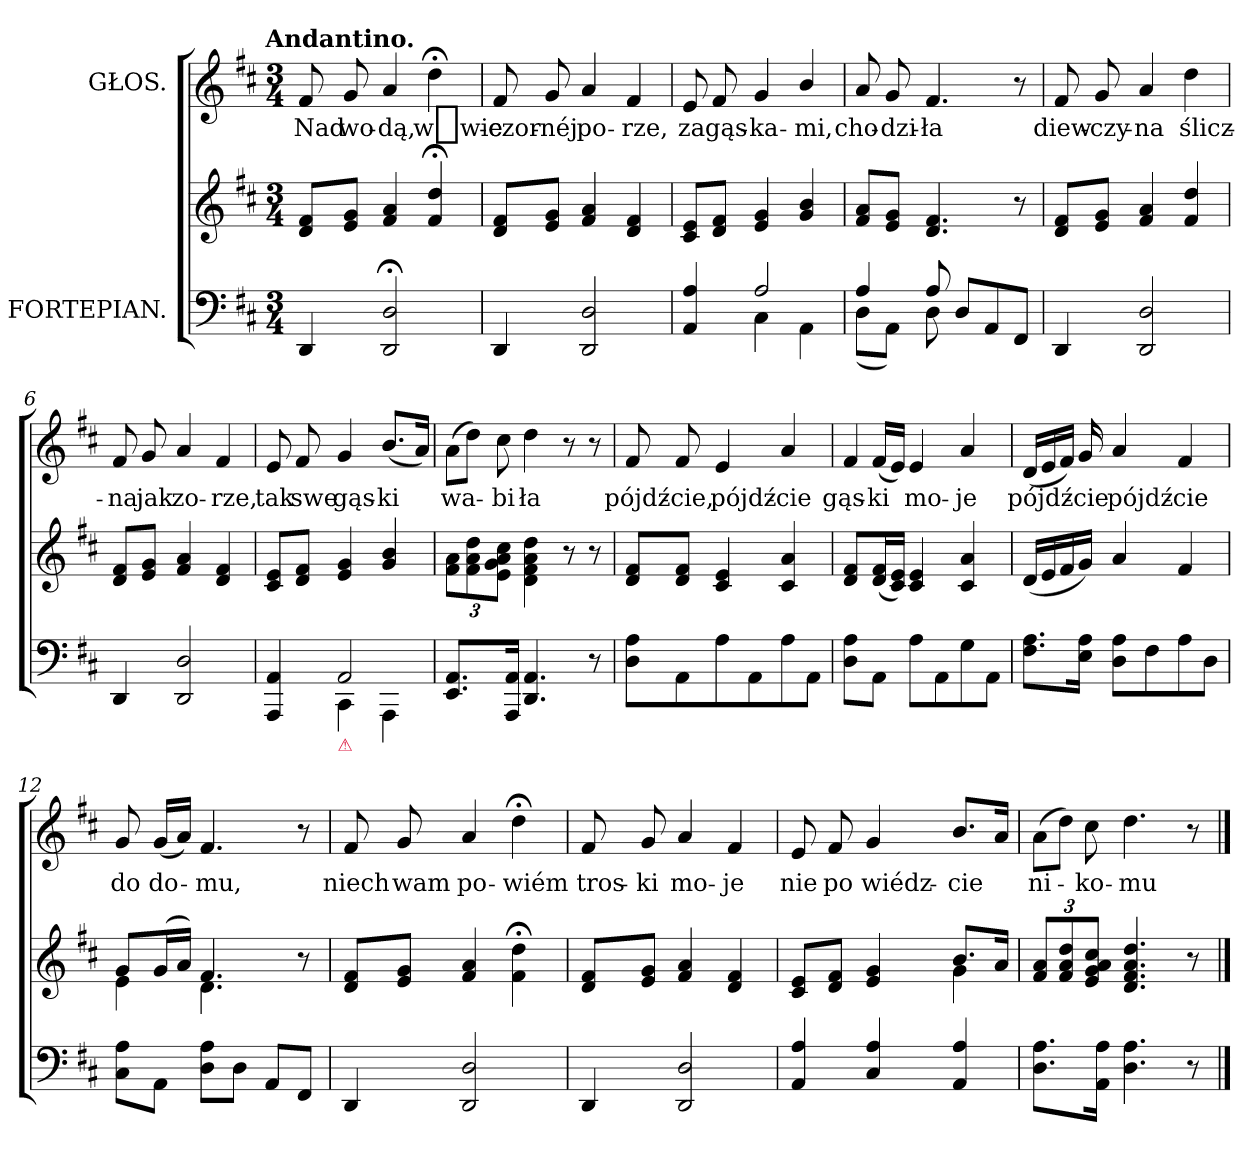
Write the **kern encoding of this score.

**kern	**kern	**kern	**text
*part2	*part2	*part1	*part1
*staff3	*staff2	*staff1	*staff1
*I"FORTEPIAN.	*	*I"GŁOS.	*
*clefF4	*clefG2	*clefG2	*
*k[f#c#]	*k[f#c#]	*k[f#c#]	*
*D:	*D:	*D:	*
!!LO:TX:omd:t=Andantino.
*M3/4	*M3/4	*M3/4	*
=1	=1	=1	=1
4DD/	8d/ 8f#/L	8f#/	Nad
.	8e/ 8g/J	8g/	wo-
2DD;</ 2D;</	4f#/ 4a/	4a/	-dą,
.	4f#;</ 4dd;</	4dd;<\	w_wie-
=2	=2	=2	=2
4DD/	8d/ 8f#/L	8f#/	-czor-
.	8e/ 8g/J	8g/	-néj
2DD/ 2D/	4f#/ 4a/	4a/	po-
.	4d/ 4f#/	4f#/	-rze,
=3	=3	=3	=3
*^	*	*	*
4AA/ 4A/	4ryy	8c#/ 8e/L	8e/	za
.	.	8d/ 8f#/J	8f#/	gąs-
2A/	4C#\	4e/ 4g/	4g/	-ka-
.	4AA\	4g/ 4b/	4b/	-mi,
=4	=4	=4	=4	=4
4A/	(>8D\L	8f#/ 8a/L	8a/	cho-
.	8AA\J)	8e/ 8g/J	8g/	-dzi-
8A/	8D\	4.d/ 4.f#/	4.f#/	-ła
8D/L	8ryy	.	.	.
8AA/	4ryy	.	.	.
8FF#/J	.	8r	8r	.
*v	*v	*	*	*
=5	=5	=5	=5
4DD/	8d/ 8f#/L	8f#/	diew-
.	8e/ 8g/J	8g/	-czy-
2DD/ 2D/	4f#/ 4a/	4a/	-na
.	4f#/ 4dd/	4dd\	ślicz-
=6	=6	=6	=6
4DD/	8d/ 8f#/L	8f#/	-na
.	8e/ 8g/J	8g/	jak
2DD/ 2D/	4f#/ 4a/	4a/	zo-
.	4d/ 4f#/	4f#/	-rze,
=7	=7	=7	=7
*^	*	*	*
4AAA/ 4AA/	4ryy	8c#/ 8e/L	8e/	tak
.	.	8d/ 8f#/J	8f#/	swe
!LO:TX:b:color=crimson:t=⚠	!	!	!	!
2AA/	4CC#\	4e/ 4g/	4g/	gąs-
.	4AAA\	4g/ 4b/	(<8.b/L	-ki
.	.	.	16a/Jk)	.
*v	*v	*	*	*
=8	=8	=8	=8
*	*	*Xtuplet	*
8.EE/ 8.AA/L	12f#\ 12a\L	(>12a\L	wa-
.	12f#\ 12a\ 12dd\	12dd\J)	.
.	12e\ 12g\ 12a\ 12cc#\J	12cc#\	bi
16AAA/ 16AA/Jk	.	.	.
4.DD/ 4.AA/	4d\ 4f#\ 4a\ 4dd\	4dd\	ła
.	8r	8r	.
8r	8r	8r	.
=9	=9	=9	=9
8D\ 8A\L	8d/ 8f#/L	8f#/	pójdź-
8AA\	8d/ 8f#/J	8f#/	-cie,
8A\	4c#/ 4e/	4e/	pójdź-
8AA\	.	.	.
8A\	4c#/ 4a/	4a/	-cie
8AA\J	.	.	.
=10	=10	=10	=10
!	!	!LO:N:vis=4	!
8D\ 8A\L	8d/ 8f#/L	8f#/	gąs-
8AA\J	(<16d/ 16f#/L	(16f#/LL	-ki
.	16c#/ 16e/JJ)	16e/JJ)	.
8A\L	4c#/ 4e/	4e/	mo-
8AA\	.	.	.
8G\	4c#/ 4a/	4a/	-je
8AA\J	.	.	.
=11	=11	=11	=11
8.F#\ 8.A\L	(<16d/LL	(<16d/LL	pójdź-
.	16e/	16e/	.
.	16f#/	16f#/JJ)	.
16E\ 16A\Jk	16g/JJ)	16g/	cie
8D\ 8A\L	4a/	4a/	pójdź-
8F#\	.	.	.
8A\	4f#/	4f#/	-cie
8D\J	.	.	.
=12	=12	=12	=12
*	*^	*	*
8C#\ 8A\L	8g/L	4e\	8g/	do
8AA\J	(<16g/L	.	(<16g/LL	do-
.	16a/JJ)	.	16a/JJ)	.
8D\ 8A\L	4.f#/	4.d\	4.f#/	mu,
8D\J	.	.	.	.
8AA/L	.	.	.	.
8FF#/J	8r	8ryy	8r	.
*	*v	*v	*	*
=13	=13	=13	=13
4DD/	8d/ 8f#/L	8f#/	niech
.	8e/ 8g/J	8g/	wam
2DD/ 2D/	4f#/ 4a/	4a/	po-
.	4f#;<\ 4dd;<\	4dd;<\	-wiém
=14	=14	=14	=14
4DD/	8d/ 8f#/L	8f#/	tros-
.	8e/ 8g/J	8g/	-ki
2DD/ 2D/	4f#/ 4a/	4a/	mo-
.	4d/ 4f#/	4f#/	-je
=15	=15	=15	=15
*	*^	*	*
4AA/ 4A/	8c#/ 8e/L	2ryy	8e/	nie
.	8d/ 8f#/J	.	8f#/	po
4C#/ 4A/	4e/ 4g/	.	4g/	wiédz-
4AA/ 4A/	8.b/L	4g\	8.b/L	-cie
.	16a/Jk	.	16a/Jk	.
*	*v	*v	*	*
=16	=16	=16	=16
8.D\ 8.A\L	12f#/ 12a/L	(12a\L	ni-
.	12f#/ 12a/ 12dd/	12dd\J)	.
.	12e/ 12g/ 12a/ 12cc#/J	12cc#\	ko-
16AA\ 16A\Jk	.	.	.
4.D\ 4.A\	4.d/ 4.f#/ 4.a/ 4.dd/	4.dd\	-mu
8r	8r	8r	.
==	==	==	==
*-	*-	*-	*-
